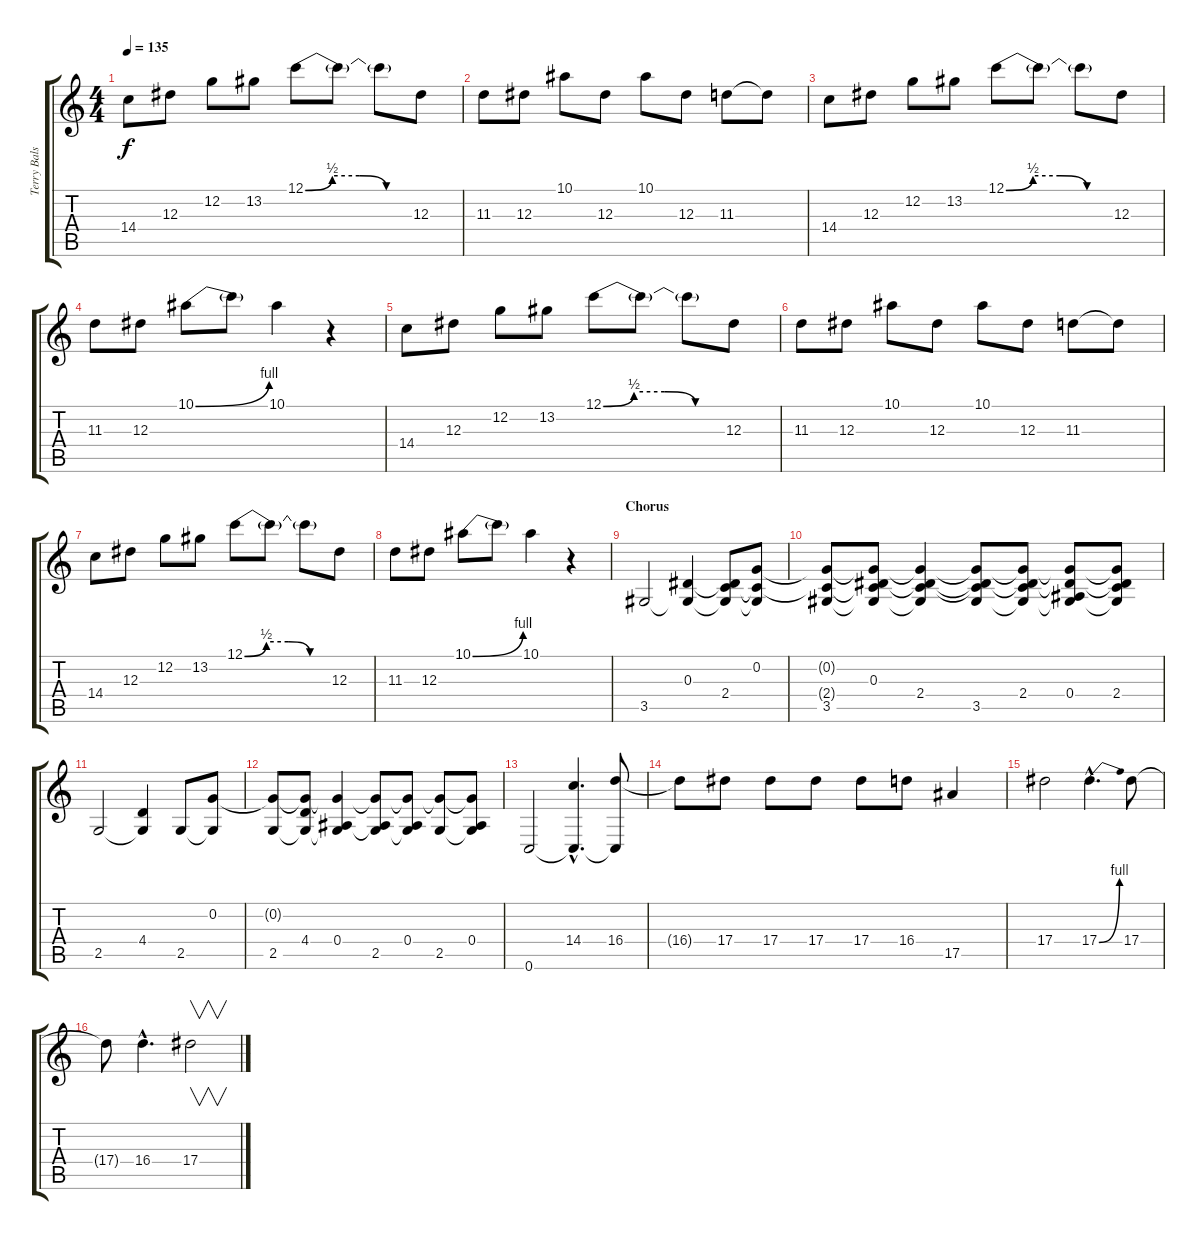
\track ("Terry Balsamo (Main Guitar)" "Terry Bals") {instrument distortionguitar}
\staff {score tabs}
\tuning (C4 G3 Eb3 Bb2 F2 C2) {hide}
\ts (4 4)
\tempo 135
\clef g2
\ks c
14.4.8{dy f instrument electricguitarjazz} 12.3.8 12.2.8 13.2.8 12.1{be (custom 0 0 15 2 30 2 45 0 60 0)}.8 12.1{t}.8 12.1{t}.8 12.3.8 |
11.3.8 12.3.8 10.1.8 12.3.8 10.1.8 12.3.8 11.3.8 11.3{t}.8 |
14.4.8 12.3.8 12.2.8 13.2.8 12.1{be (custom 0 0 15 2 30 2 45 0 60 0)}.8 12.1{t}.8 12.1{t}.8 12.3.8 |
11.3.8 12.3.8 10.1{be (bend 0 0 60 4)}.8 10.1{t}.8 10.1.4 r.4 |
14.4.8{instrument electricguitarjazz} 12.3.8 12.2.8 13.2.8 12.1{be (custom 0 0 15 2 30 2 45 0 60 0)}.8 12.1{t}.8 12.1{t}.8 12.3.8 |
11.3.8 12.3.8 10.1.8 12.3.8 10.1.8 12.3.8 11.3.8 11.3{t}.8 |
14.4.8 12.3.8 12.2.8 13.2.8 12.1{be (custom 0 0 15 2 30 2 45 0 60 0)}.8 12.1{t}.8 12.1{t}.8 12.3.8 |
11.3.8 12.3.8 10.1{be (bend 0 0 60 4)}.8 10.1{t}.8 10.1.4 r.4 |
\section ("" "Chorus")
3.5.2{volume 16 instrument distortionguitar} (0.3 3.5{t}).4 (0.3{t} 2.4 3.5{t}).8 (0.2 2.4{t} 3.5{t}).8 |
(0.2{t} 2.4{t} 3.5).8 (0.2{t} 0.3 2.4{t} 3.5{t}).8 (0.2{t} 0.3{t} 2.4 3.5{t}).4 (0.2{t} 0.3{t} 2.4{t} 3.5).8 (0.2{t} 0.3{t} 2.4 3.5{t}).8 (0.2{t} 0.3{t} 0.4 3.5{t}).8 (0.2{t} 0.3{t} 2.4 3.5{t}).8 |
2.5.2 (4.4 2.5{t}).4 2.5.8 (0.2 2.5{t}).8 |
(0.2{t} 2.5).8 (0.2{t} 4.4 2.5{t}).8 (0.2{t} 0.4 2.5{t}).4 (0.2{t} 0.4{t} 2.5).8 (0.2{t} 0.4 2.5{t}).8 (0.2{t} 2.5).8 (0.2{t} 0.4 2.5{t}).8 |
0.6.2 (14.4{hac} 0.6{hac t}).4{d} (16.4 0.6{t}).8 |
16.4{t}.8 17.4.8 17.4.8 17.4.8 17.4.8 16.4.8 17.5.4 |
17.4.2 17.4{be (bend 0 0 60 4) hac}.4{d} 17.4.8 |
17.4{t}.8 16.4{hac}.4{d} 17.4.2{v}
